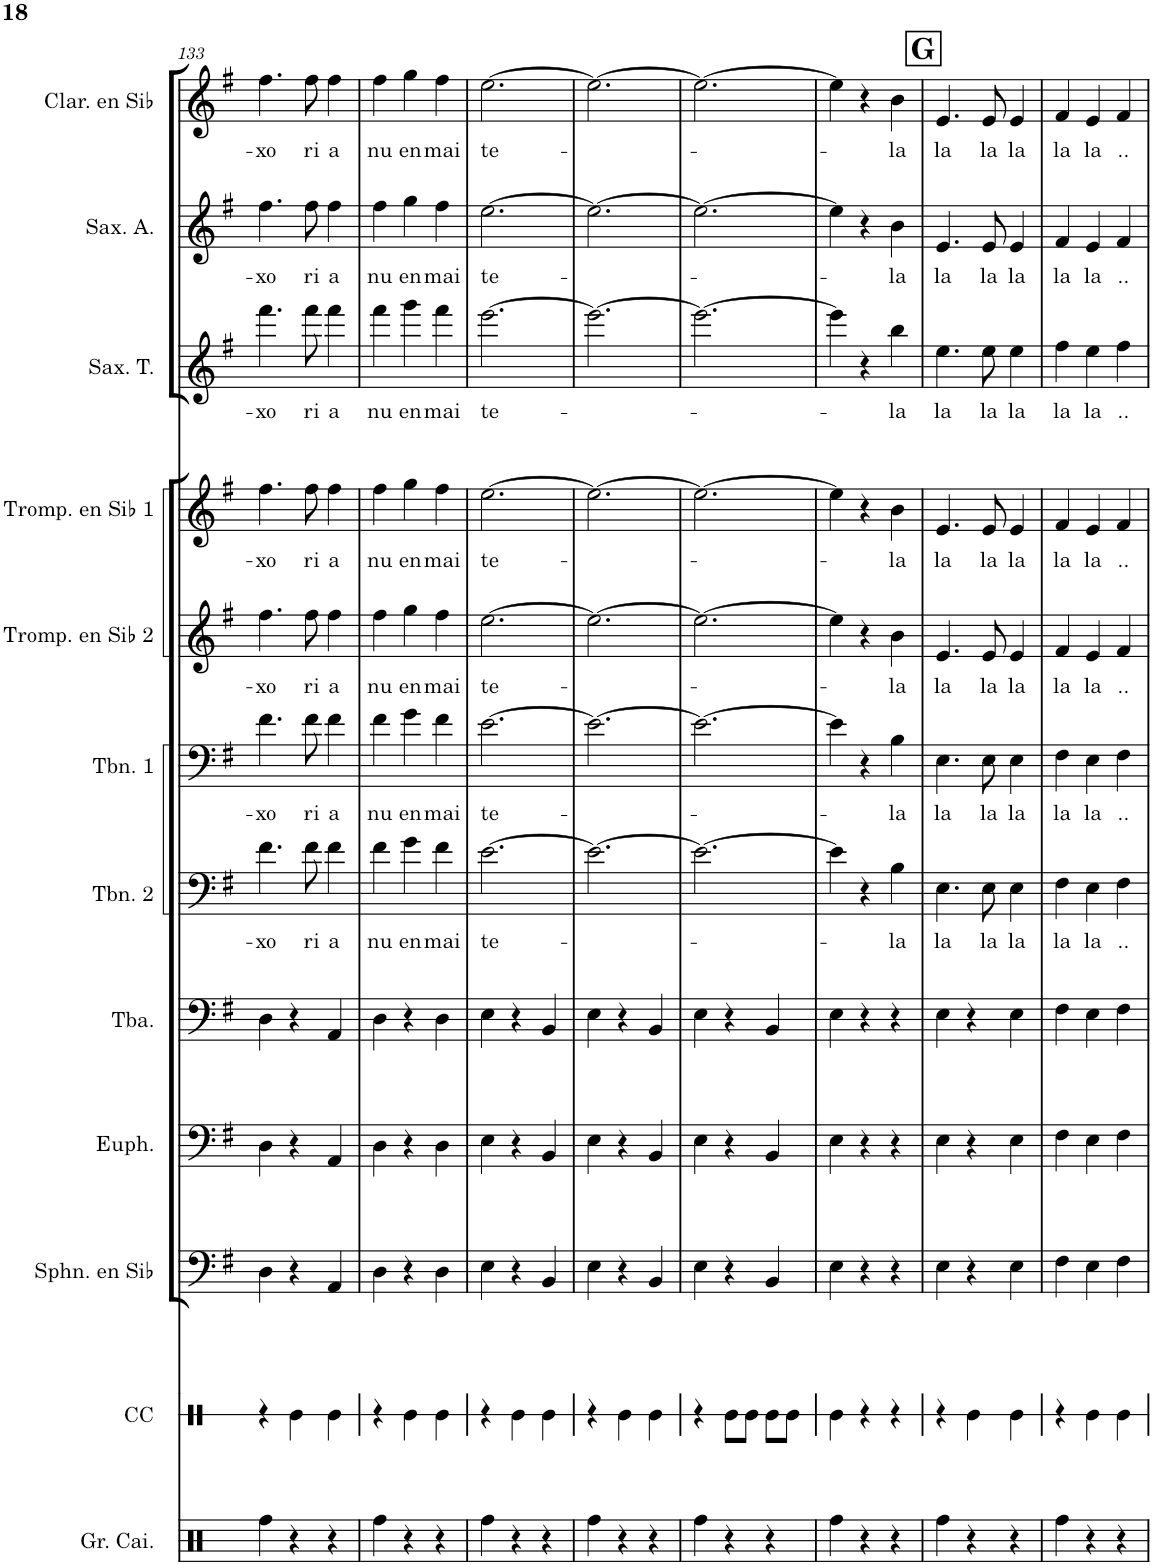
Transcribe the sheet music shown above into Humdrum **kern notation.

**kern	**kern	**kern	**kern	**kern	**kern	**text	**kern	**text	**kern	**text	**kern	**text	**kern	**text	**kern	**text	**kern	**text
*part12	*part11	*part10	*part9	*part8	*part7	*part7	*part6	*part6	*part5	*part5	*part4	*part4	*part3	*part3	*part2	*part2	*part1	*part1
*staff12	*staff11	*staff10	*staff9	*staff8	*staff7	*staff7	*staff6	*staff6	*staff5	*staff5	*staff4	*staff4	*staff3	*staff3	*staff2	*staff2	*staff1	*staff1
*I"Grosses caisses	*I"Caisse claire	*I"Sousaphone en Sib	*I"Euphonium	*I"Tuba	*I"Trombone 2	*	*I"Trombone 1	*	*I"Trompette en Sib 2	*	*I"Trompette en Sib 1	*	*I"Saxophone Ténor	*	*I"Saxophone Alto	*	*I"Clarinette en Sib	*
*I'Gr. Cai.	*I'CC	*I'Sphn. en Sib	*I'Euph.	*I'Tba.	*I'Tbn. 2	*	*I'Tbn. 1	*	*I'Tromp. en Sib 2	*	*I'Tromp. en Sib 1	*	*I'Sax. T.	*	*I'Sax. A.	*	*I'Clar. en Sib	*
!!LO:PB:g=z
*clefX	*clefX	*clefF4	*clefF4	*clefF4	*clefF4	*	*clefF4	*	*clefG2	*	*clefG2	*	*clefG2	*	*clefG2	*	*clefG2	*
*	*	*Trd7c12	*	*	*	*	*	*	*Trd1c2	*	*Trd1c2	*	*Trd7c12	*	*Trd5c9	*	*Trd1c2	*
*k[]	*k[]	*k[f#]	*k[f#]	*k[f#]	*k[f#]	*	*k[f#]	*	*k[f#]	*	*k[f#]	*	*k[f#]	*	*k[f#]	*	*k[f#]	*
*M3/4	*M3/4	*M3/4	*M3/4	*M3/4	*M3/4	*	*M3/4	*	*M3/4	*	*M3/4	*	*M3/4	*	*M3/4	*	*M3/4	*
=133	=133	=133	=133	=133	=133	=133	=133	=133	=133	=133	=133	=133	=133	=133	=133	=133	=133	=133
!	!	!	!	!	!	!LO:LY:b	!	!LO:LY:b	!	!LO:LY:b	!	!LO:LY:b	!	!LO:LY:b	!	!LO:LY:b	!	!LO:LY:b
4Rff\	4r	4D\	4D\	4D\	4.f#\	-xo	4.f#\	-xo	4.ff#\	-xo	4.ff#\	-xo	4.fff#\	-xo	4.ff#\	-xo	4.ff#\	-xo
4r	4Re\	4r	4r	4r	.	.	.	.	.	.	.	.	.	.	.	.	.	.
!	!	!	!	!	!	!LO:LY:b	!	!LO:LY:b	!	!LO:LY:b	!	!LO:LY:b	!	!LO:LY:b	!	!LO:LY:b	!	!LO:LY:b
.	.	.	.	.	8f#\	ri	8f#\	ri	8ff#\	ri	8ff#\	ri	8fff#\	ri	8ff#\	ri	8ff#\	ri
!	!	!	!	!	!	!LO:LY:b	!	!LO:LY:b	!	!LO:LY:b	!	!LO:LY:b	!	!LO:LY:b	!	!LO:LY:b	!	!LO:LY:b
4r	4Re\	4AA/	4AA/	4AA/	4f#\	a	4f#\	a	4ff#\	a	4ff#\	a	4fff#\	a	4ff#\	a	4ff#\	a
=134	=134	=134	=134	=134	=134	=134	=134	=134	=134	=134	=134	=134	=134	=134	=134	=134	=134	=134
!	!	!	!	!	!	!LO:LY:b	!	!LO:LY:b	!	!LO:LY:b	!	!LO:LY:b	!	!LO:LY:b	!	!LO:LY:b	!	!LO:LY:b
4Rff\	4r	4D\	4D\	4D\	4f#\	nu	4f#\	nu	4ff#\	nu	4ff#\	nu	4fff#\	nu	4ff#\	nu	4ff#\	nu
!	!	!	!	!	!	!LO:LY:b	!	!LO:LY:b	!	!LO:LY:b	!	!LO:LY:b	!	!LO:LY:b	!	!LO:LY:b	!	!LO:LY:b
4r	4Re\	4r	4r	4r	4g\	en	4g\	en	4gg\	en	4gg\	en	4ggg\	en	4gg\	en	4gg\	en
!	!	!	!	!	!	!LO:LY:b	!	!LO:LY:b	!	!LO:LY:b	!	!LO:LY:b	!	!LO:LY:b	!	!LO:LY:b	!	!LO:LY:b
4r	4Re\	4D\	4D\	4D\	4f#\	mai	4f#\	mai	4ff#\	mai	4ff#\	mai	4fff#\	mai	4ff#\	mai	4ff#\	mai
=135	=135	=135	=135	=135	=135	=135	=135	=135	=135	=135	=135	=135	=135	=135	=135	=135	=135	=135
!	!	!	!	!	!	!LO:LY:b	!	!LO:LY:b	!	!LO:LY:b	!	!LO:LY:b	!	!LO:LY:b	!	!LO:LY:b	!	!LO:LY:b
4Rff\	4r	4E\	4E\	4E\	[2.e\	te-	[2.e\	te-	[2.ee\	te-	[2.ee\	te-	[2.eee\	te-	[2.ee\	te-	[2.ee\	te-
4r	4Re\	4r	4r	4r	.	.	.	.	.	.	.	.	.	.	.	.	.	.
4r	4Re\	4BB/	4BB/	4BB/	.	.	.	.	.	.	.	.	.	.	.	.	.	.
=136	=136	=136	=136	=136	=136	=136	=136	=136	=136	=136	=136	=136	=136	=136	=136	=136	=136	=136
4Rff\	4r	4E\	4E\	4E\	2.e\_	.	2.e\_	.	2.ee\_	.	2.ee\_	.	2.eee\_	.	2.ee\_	.	2.ee\_	.
4r	4Re\	4r	4r	4r	.	.	.	.	.	.	.	.	.	.	.	.	.	.
4r	4Re\	4BB/	4BB/	4BB/	.	.	.	.	.	.	.	.	.	.	.	.	.	.
=137	=137	=137	=137	=137	=137	=137	=137	=137	=137	=137	=137	=137	=137	=137	=137	=137	=137	=137
4Rff\	4r	4E\	4E\	4E\	2.e\_	.	2.e\_	.	2.ee\_	.	2.ee\_	.	2.eee\_	.	2.ee\_	.	2.ee\_	.
4r	8Re\L	4r	4r	4r	.	.	.	.	.	.	.	.	.	.	.	.	.	.
.	8Re\J	.	.	.	.	.	.	.	.	.	.	.	.	.	.	.	.	.
4r	8Re\L	4BB/	4BB/	4BB/	.	.	.	.	.	.	.	.	.	.	.	.	.	.
.	8Re\J	.	.	.	.	.	.	.	.	.	.	.	.	.	.	.	.	.
=138	=138	=138	=138	=138	=138	=138	=138	=138	=138	=138	=138	=138	=138	=138	=138	=138	=138	=138
4Rff\	4Re\	4E\	4E\	4E\	4e\]	.	4e\]	.	4ee\]	.	4ee\]	.	4eee\]	.	4ee\]	.	4ee\]	.
4r	4r	4r	4r	4r	4r	.	4r	.	4r	.	4r	.	4r	.	4r	.	4r	.
!	!	!	!	!	!	!LO:LY:b	!	!LO:LY:b	!	!LO:LY:b	!	!LO:LY:b	!	!LO:LY:b	!	!LO:LY:b	!	!LO:LY:b
4r	4r	4r	4r	4r	4B\	-la	4B\	-la	4b\	-la	4b\	-la	4bb\	-la	4b\	-la	4b\	-la
!!LO:REH:place=s1:a:B:cj:fs=14:t=G
=139	=139	=139	=139	=139	=139	=139	=139	=139	=139	=139	=139	=139	=139	=139	=139	=139	=139	=139
!	!	!	!	!	!	!LO:LY:b	!	!LO:LY:b	!	!LO:LY:b	!	!LO:LY:b	!	!LO:LY:b	!	!LO:LY:b	!	!LO:LY:b
4Rff\	4r	4E\	4E\	4E\	4.E\	la	4.E\	la	4.e/	la	4.e/	la	4.ee\	la	4.e/	la	4.e/	la
4r	4Re\	4r	4r	4r	.	.	.	.	.	.	.	.	.	.	.	.	.	.
!	!	!	!	!	!	!LO:LY:b	!	!LO:LY:b	!	!LO:LY:b	!	!LO:LY:b	!	!LO:LY:b	!	!LO:LY:b	!	!LO:LY:b
.	.	.	.	.	8E\	la	8E\	la	8e/	la	8e/	la	8ee\	la	8e/	la	8e/	la
!	!	!	!	!	!	!LO:LY:b	!	!LO:LY:b	!	!LO:LY:b	!	!LO:LY:b	!	!LO:LY:b	!	!LO:LY:b	!	!LO:LY:b
4r	4Re\	4E\	4E\	4E\	4E\	la	4E\	la	4e/	la	4e/	la	4ee\	la	4e/	la	4e/	la
=140	=140	=140	=140	=140	=140	=140	=140	=140	=140	=140	=140	=140	=140	=140	=140	=140	=140	=140
!	!	!	!	!	!	!LO:LY:b	!	!LO:LY:b	!	!LO:LY:b	!	!LO:LY:b	!	!LO:LY:b	!	!LO:LY:b	!	!LO:LY:b
4Rff\	4r	4F#\	4F#\	4F#\	4F#\	la	4F#\	la	4f#/	la	4f#/	la	4ff#\	la	4f#/	la	4f#/	la
!	!	!	!	!	!	!LO:LY:b	!	!LO:LY:b	!	!LO:LY:b	!	!LO:LY:b	!	!LO:LY:b	!	!LO:LY:b	!	!LO:LY:b
4r	4Re\	4E\	4E\	4E\	4E\	la	4E\	la	4e/	la	4e/	la	4ee\	la	4e/	la	4e/	la
!	!	!	!	!	!	!LO:LY:b	!	!LO:LY:b	!	!LO:LY:b	!	!LO:LY:b	!	!LO:LY:b	!	!LO:LY:b	!	!LO:LY:b
4r	4Re\	4F#\	4F#\	4F#\	4F#\	..	4F#\	..	4f#/	..	4f#/	..	4ff#\	..	4f#/	..	4f#/	..
=	=	=	=	=	=	=	=	=	=	=	=	=	=	=	=	=	=	=
*-	*-	*-	*-	*-	*-	*-	*-	*-	*-	*-	*-	*-	*-	*-	*-	*-	*-	*-
